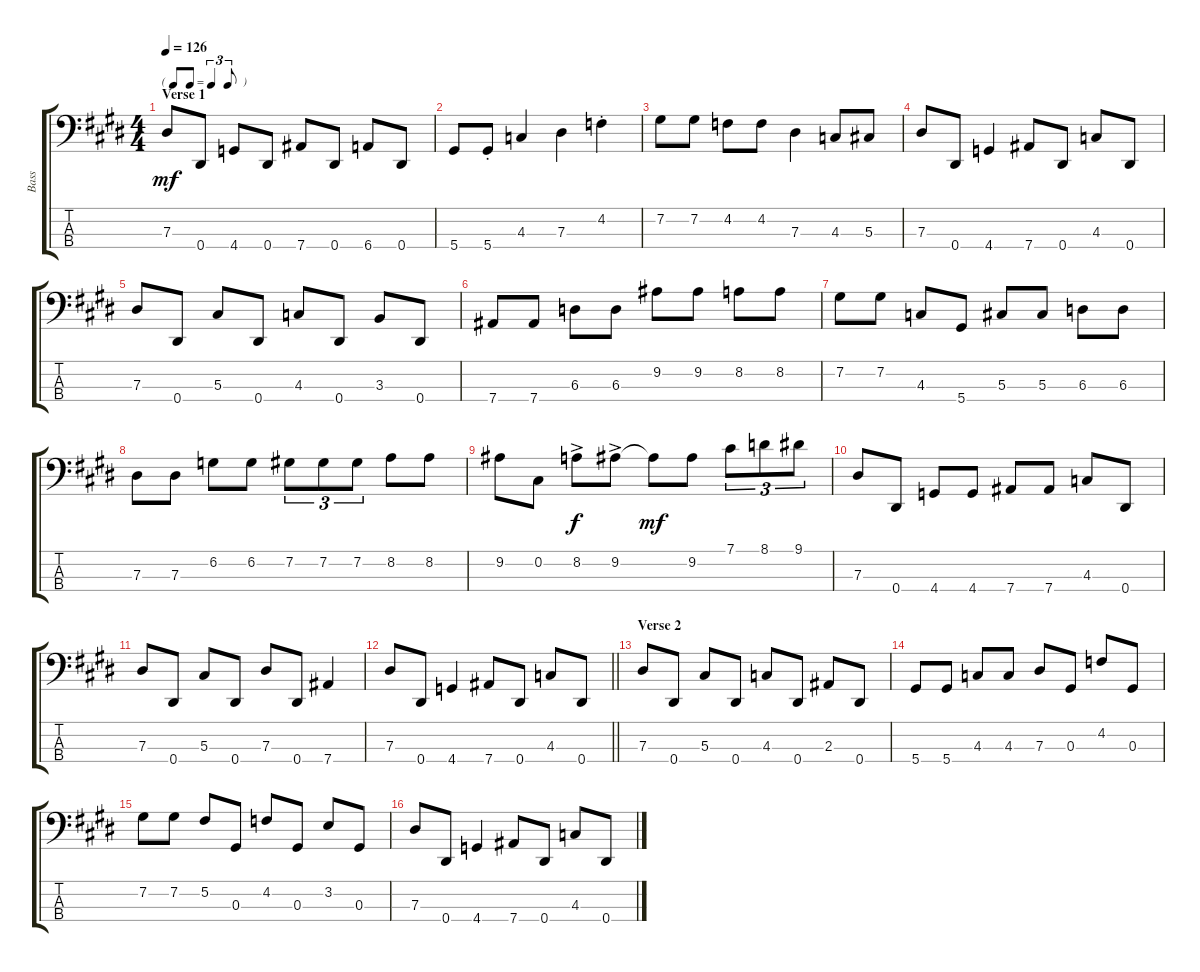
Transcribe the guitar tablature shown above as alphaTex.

\track ("Bass" "Bass") {instrument electricbasspick}
\staff {score tabs}
\tuning (Gb2 Db2 Ab1 Eb1) {hide}
\ts (4 4)
\tf triplet8th
\section ("" "Verse 1")
\tempo 126
\clef f4
\ks c#minor
7.3.8{dy mf} 0.4.8 4.4.8 0.4.8 7.4.8 0.4.8 6.4.8 0.4.8 |
5.4.8 5.4{st}.8 4.3.4 7.3.4 4.2{st}.4 |
7.2.8 7.2.8 4.2.8 4.2.8 7.3.4 4.3.8 5.3.8 |
\ks e
7.3.8 0.4.8 4.4.4 7.4.8 0.4.8 4.3.8 0.4.8 |
\ks c#minor
7.3.8 0.4.8 5.3.8 0.4.8 4.3.8 0.4.8 3.3.8 0.4.8 |
7.4.8 7.4.8 6.3.8 6.3.8 9.2.8 9.2.8 8.2.8 8.2.8 |
7.2.8 7.2.8 4.3.8 5.4.8 5.3.8 5.3.8 6.3.8 6.3.8 |
\ks e
7.3.8 7.3.8 6.2.8 6.2.8 7.2.8{tu (3 2)} 7.2.8{tu (3 2)} 7.2.8{tu (3 2)} 8.2.8 8.2.8 |
\ks c#minor
9.2.8 0.2.8 8.2{ac}.8{dy f} 9.2{ac}.8 9.2{t}.8{dy mf} 9.2.8 7.1.8{tu (3 2)} 8.1.8{tu (3 2)} 9.1.8{tu (3 2)} |
7.3.8 0.4.8 4.4.8 4.4.8 7.4.8 7.4.8 4.3.8 0.4.8 |
\ks e
7.3.8 0.4.8 5.3.8 0.4.8 7.3.8 0.4.8 7.4.4 |
\barLineRight lightlight
\ks c#minor
7.3.8 0.4.8 4.4.4 7.4.8 0.4.8 4.3.8 0.4.8 |
\section ("" "Verse 2")
7.3.8 0.4.8 5.3.8 0.4.8 4.3.8 0.4.8 2.3.8 0.4.8 |
\ks e
5.4.8 5.4.8 4.3.8 4.3.8 7.3.8 0.3.8 4.2.8 0.3.8 |
\ks c#minor
7.2.8 7.2.8 5.2.8 0.3.8 4.2.8 0.3.8 3.2.8 0.3.8 |
7.3.8 0.4.8 4.4.4 7.4.8 0.4.8 4.3.8 0.4.8
